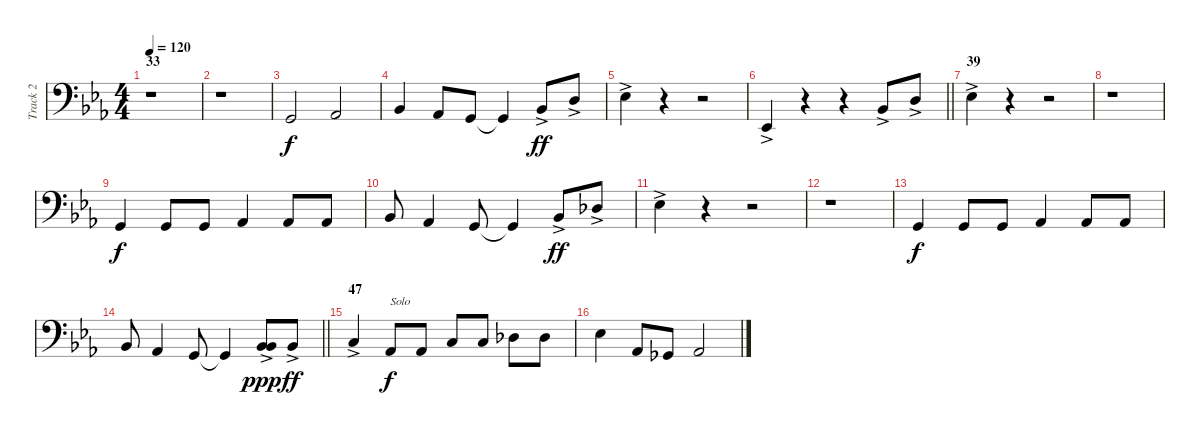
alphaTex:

\track ("Track 2" "Track 2") {instrument trombone}
\staff {score}
\tuning (G2 D2 A1 E1 B0) {hide}
\ts (4 4)
\section ("" "33")
\tempo 120
\clef f4
\ks eb
r.1{dy f} |
r.1 |
0.1.2 1.1.2 |
3.1.4 1.1.8 0.1.8 0.1{t}.4 3.1{ac}.8{dy ff} 7.1{ac}.8 |
8.1{ac}.4 r.4 r.2 |
\barLineRight lightlight
1.2{ac}.4 r.4 r.4 3.1{ac}.8 7.1{ac}.8 |
\section ("" "39")
8.1{ac}.4 r.4 r.2 |
r.1 |
0.1.4{dy f} 0.1.8 0.1.8 1.1.4 1.1.8 1.1.8 |
3.1.8 1.1.4 0.1.8 0.1{t}.4 3.1{ac}.8{dy ff} 6.1{ac}.8 |
8.1{ac}.4 r.4 r.2 |
r.1 |
0.1.4{dy f} 0.1.8 0.1.8 1.1.4 1.1.8 1.1.8 |
\barLineRight lightlight
3.1.8 1.1.4 0.1.8 0.1{t}.4 (3.1{ac} 8.2).8{dy ppp} 3.1{ac}.8{dy ff} |
\section ("" "47")
5.1{ac}.4 1.1.8{txt "Solo" dy f} 1.1.8 5.1.8 5.1.8 6.1.8 6.1.8 |
8.1.4 1.1.8 4.2.8 1.1.2
